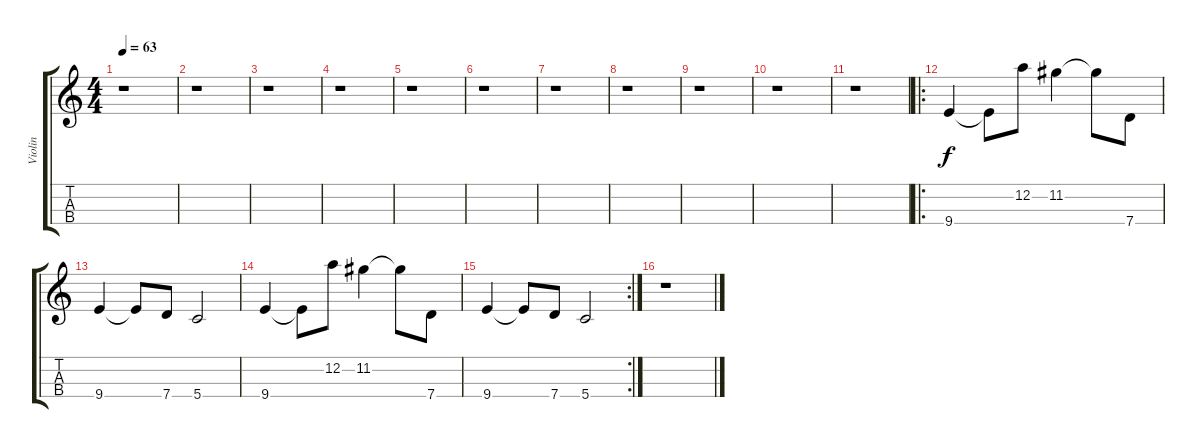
\track ("Violin" "Violin") {instrument violin}
\staff {score tabs}
\tuning (E5 A4 D4 G3) {hide}
\ts (4 4)
\tempo 63
\clef g2
\ks c
r.1{dy f} |
r.1 |
r.1 |
r.1 |
r.1 |
r.1 |
r.1 |
r.1 |
r.1 |
r.1 |
r.1 |
\ro
9.4.4 9.4{t}.8 12.2.8 11.2.4 11.2{t}.8 7.4.8 |
9.4.4 9.4{t}.8 7.4.8 5.4.2 |
9.4.4 9.4{t}.8 12.2.8 11.2.4 11.2{t}.8 7.4.8 |
\rc 2
9.4.4 9.4{t}.8 7.4.8 5.4.2 |
r.1
